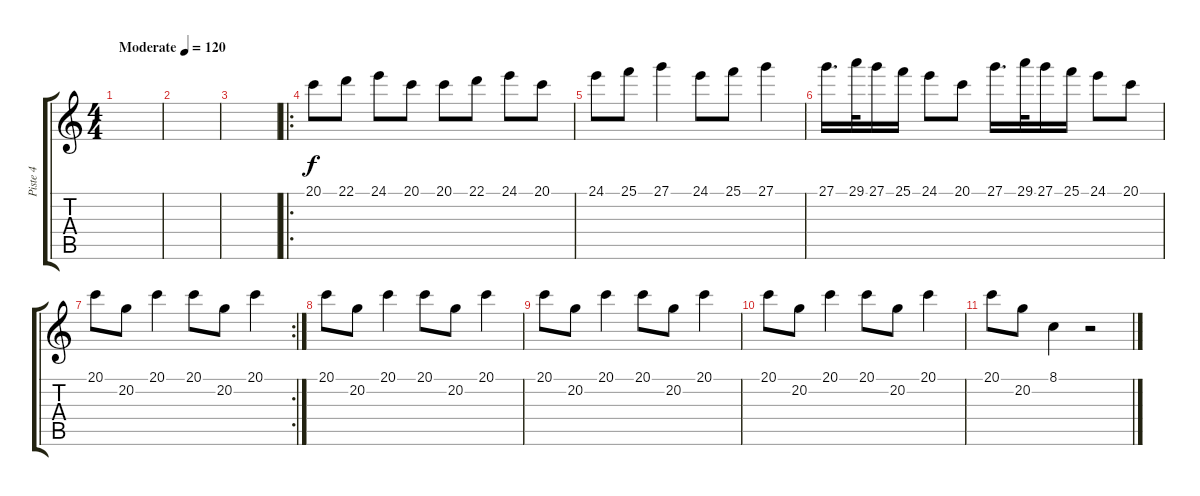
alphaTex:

\track ("Piste 4" "Piste 4") {instrument acousticgrandpiano}
\staff {score tabs}
\tuning (E4 B3 G3 D3 A2 E2) {hide}
\ts (4 4)
\tempo (120 "Moderate")
\clef g2
\ks c
|
|
|
\ro
20.1.8 22.1.8 24.1.8 20.1.8 20.1.8 22.1.8 24.1.8 20.1.8 |
24.1.8 25.1.8 27.1.4 24.1.8 25.1.8 27.1.4 |
27.1.16{d} 29.1.32 27.1.16 25.1.16 24.1.8 20.1.8 27.1.16{d} 29.1.32 27.1.16 25.1.16 24.1.8 20.1.8 |
\rc 2
20.1.8 20.2.8 20.1.4 20.1.8 20.2.8 20.1.4 |
20.1.8 20.2.8 20.1.4 20.1.8 20.2.8 20.1.4 |
20.1.8 20.2.8 20.1.4 20.1.8 20.2.8 20.1.4 |
20.1.8 20.2.8 20.1.4 20.1.8 20.2.8 20.1.4 |
20.1.8 20.2.8 8.1.4 r.2
